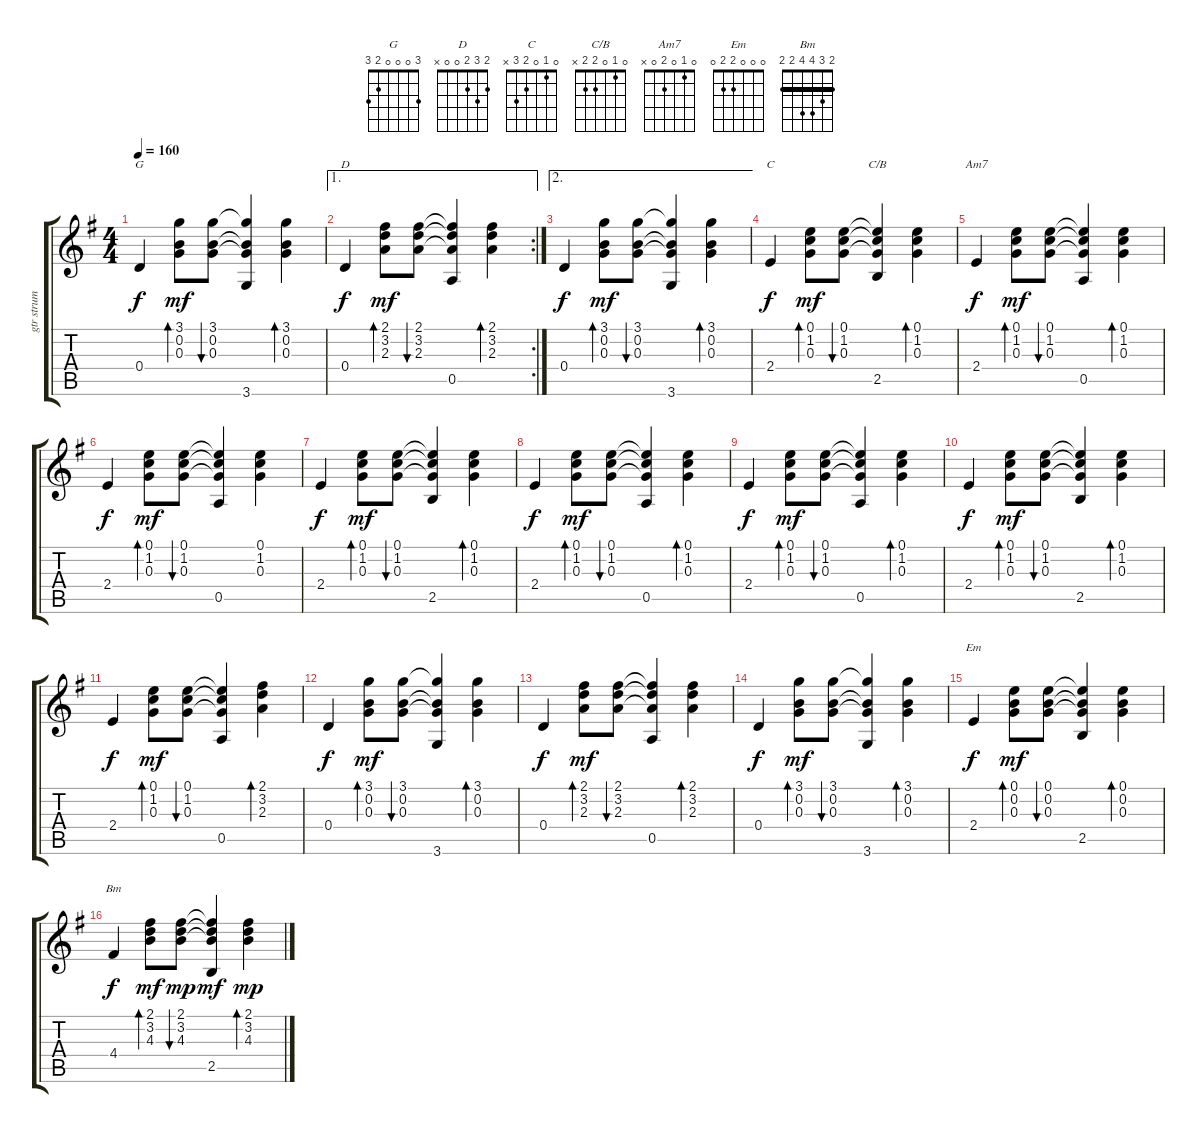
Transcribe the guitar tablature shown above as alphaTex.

\track ("gtr strum" "gtr strum") {instrument acousticguitarsteel}
\staff {score tabs}
\tuning (E4 B3 G3 D3 A2 E2) {hide}
\chord ("G" 3 0 0 0 2 3)
\chord ("D" 2 3 2 0 0 x)
\chord ("C" 0 1 0 2 3 x)
\chord ("C/B" 0 1 0 2 2 x)
\chord ("Am7" 0 1 0 2 0 x)
\chord ("Em" 0 0 0 2 2 0)
\chord ("Bm" 2 3 4 4 2 2) {barre 2}
\ts (4 4)
\tempo 160
\clef g2
\ks g
0.4.4{ch "G" dy f} (3.1 0.2 0.3).8{bd 30 dy mf} (3.1 0.2 0.3).8{bu 30} (3.1{t} 0.2{t} 0.3{t} 3.6).4 (3.1 0.2 0.3).4{bd 30} |
\ae 1
\rc 2
0.4.4{ch "D" dy f} (2.1 3.2 2.3).8{bd 30 dy mf} (2.1 3.2 2.3).8{bu 30} (2.1{t} 3.2{t} 2.3{t} 0.5).4 (2.1 3.2 2.3).4{bd 30} |
\ae 2
0.4.4{dy f} (3.1 0.2 0.3).8{bd 30 dy mf} (3.1 0.2 0.3).8{bu 30} (3.1{t} 0.2{t} 0.3{t} 3.6).4 (3.1 0.2 0.3).4{bd 30} |
2.4.4{ch "C" dy f} (0.1 1.2 0.3).8{bd 30 dy mf} (0.1 1.2 0.3).8{bu 30} (0.1{t} 1.2{t} 0.3{t} 2.5).4{ch "C/B"} (0.1 1.2 0.3).4{bd 30} |
2.4.4{ch "Am7" dy f} (0.1 1.2 0.3).8{bd 30 dy mf} (0.1 1.2 0.3).8{bu 30} (0.1{t} 1.2{t} 0.3{t} 0.5).4 (0.1 1.2 0.3).4{bd 30} |
2.4.4{dy f} (0.1 1.2 0.3).8{bd 30 dy mf} (0.1 1.2 0.3).8{bu 30} (0.1{t} 1.2{t} 0.3{t} 0.5).4 (0.1 1.2 0.3).4 |
2.4.4{dy f} (0.1 1.2 0.3).8{bd 30 dy mf} (0.1 1.2 0.3).8{bu 30} (0.1{t} 1.2{t} 0.3{t} 2.5).4 (0.1 1.2 0.3).4{bd 30} |
2.4.4{dy f} (0.1 1.2 0.3).8{bd 30 dy mf} (0.1 1.2 0.3).8{bu 30} (0.1{t} 1.2{t} 0.3{t} 0.5).4 (0.1 1.2 0.3).4{bd 30} |
2.4.4{dy f} (0.1 1.2 0.3).8{bd 30 dy mf} (0.1 1.2 0.3).8{bu 30} (0.1{t} 1.2{t} 0.3{t} 0.5).4 (0.1 1.2 0.3).4{bd 30} |
2.4.4{dy f} (0.1 1.2 0.3).8{bd 30 dy mf} (0.1 1.2 0.3).8{bu 30} (0.1{t} 1.2{t} 0.3{t} 2.5).4 (0.1 1.2 0.3).4{bd 30} |
2.4.4{dy f} (0.1 1.2 0.3).8{bd 30 dy mf} (0.1 1.2 0.3).8{bu 30} (0.1{t} 1.2{t} 0.3{t} 0.5).4 (2.1 3.2 2.3).4{bd 30} |
0.4.4{dy f} (3.1 0.2 0.3).8{bd 30 dy mf} (3.1 0.2 0.3).8{bu 30} (3.1{t} 0.2{t} 0.3{t} 3.6).4 (3.1 0.2 0.3).4{bd 30} |
0.4.4{dy f} (2.1 3.2 2.3).8{bd 30 dy mf} (2.1 3.2 2.3).8{bu 30} (2.1{t} 3.2{t} 2.3{t} 0.5).4 (2.1 3.2 2.3).4{bd 30} |
0.4.4{dy f} (3.1 0.2 0.3).8{bd 30 dy mf} (3.1 0.2 0.3).8{bu 30} (3.1{t} 0.2{t} 0.3{t} 3.6).4 (3.1 0.2 0.3).4{bd 30} |
2.4.4{ch "Em" dy f} (0.1 0.2 0.3).8{bd 30 dy mf} (0.1 0.2 0.3).8{bu 30} (0.1{t} 0.2{t} 0.3{t} 2.5).4 (0.1 0.2 0.3).4{bd 30} |
4.4.4{ch "Bm" dy f} (2.1 3.2 4.3).8{bd 30 dy mf} (2.1 3.2 4.3).8{bu 30 dy mp} (2.1{t} 3.2{t} 4.3{t} 2.5).4{dy mf} (2.1 3.2 4.3).4{bd 30 dy mp}
